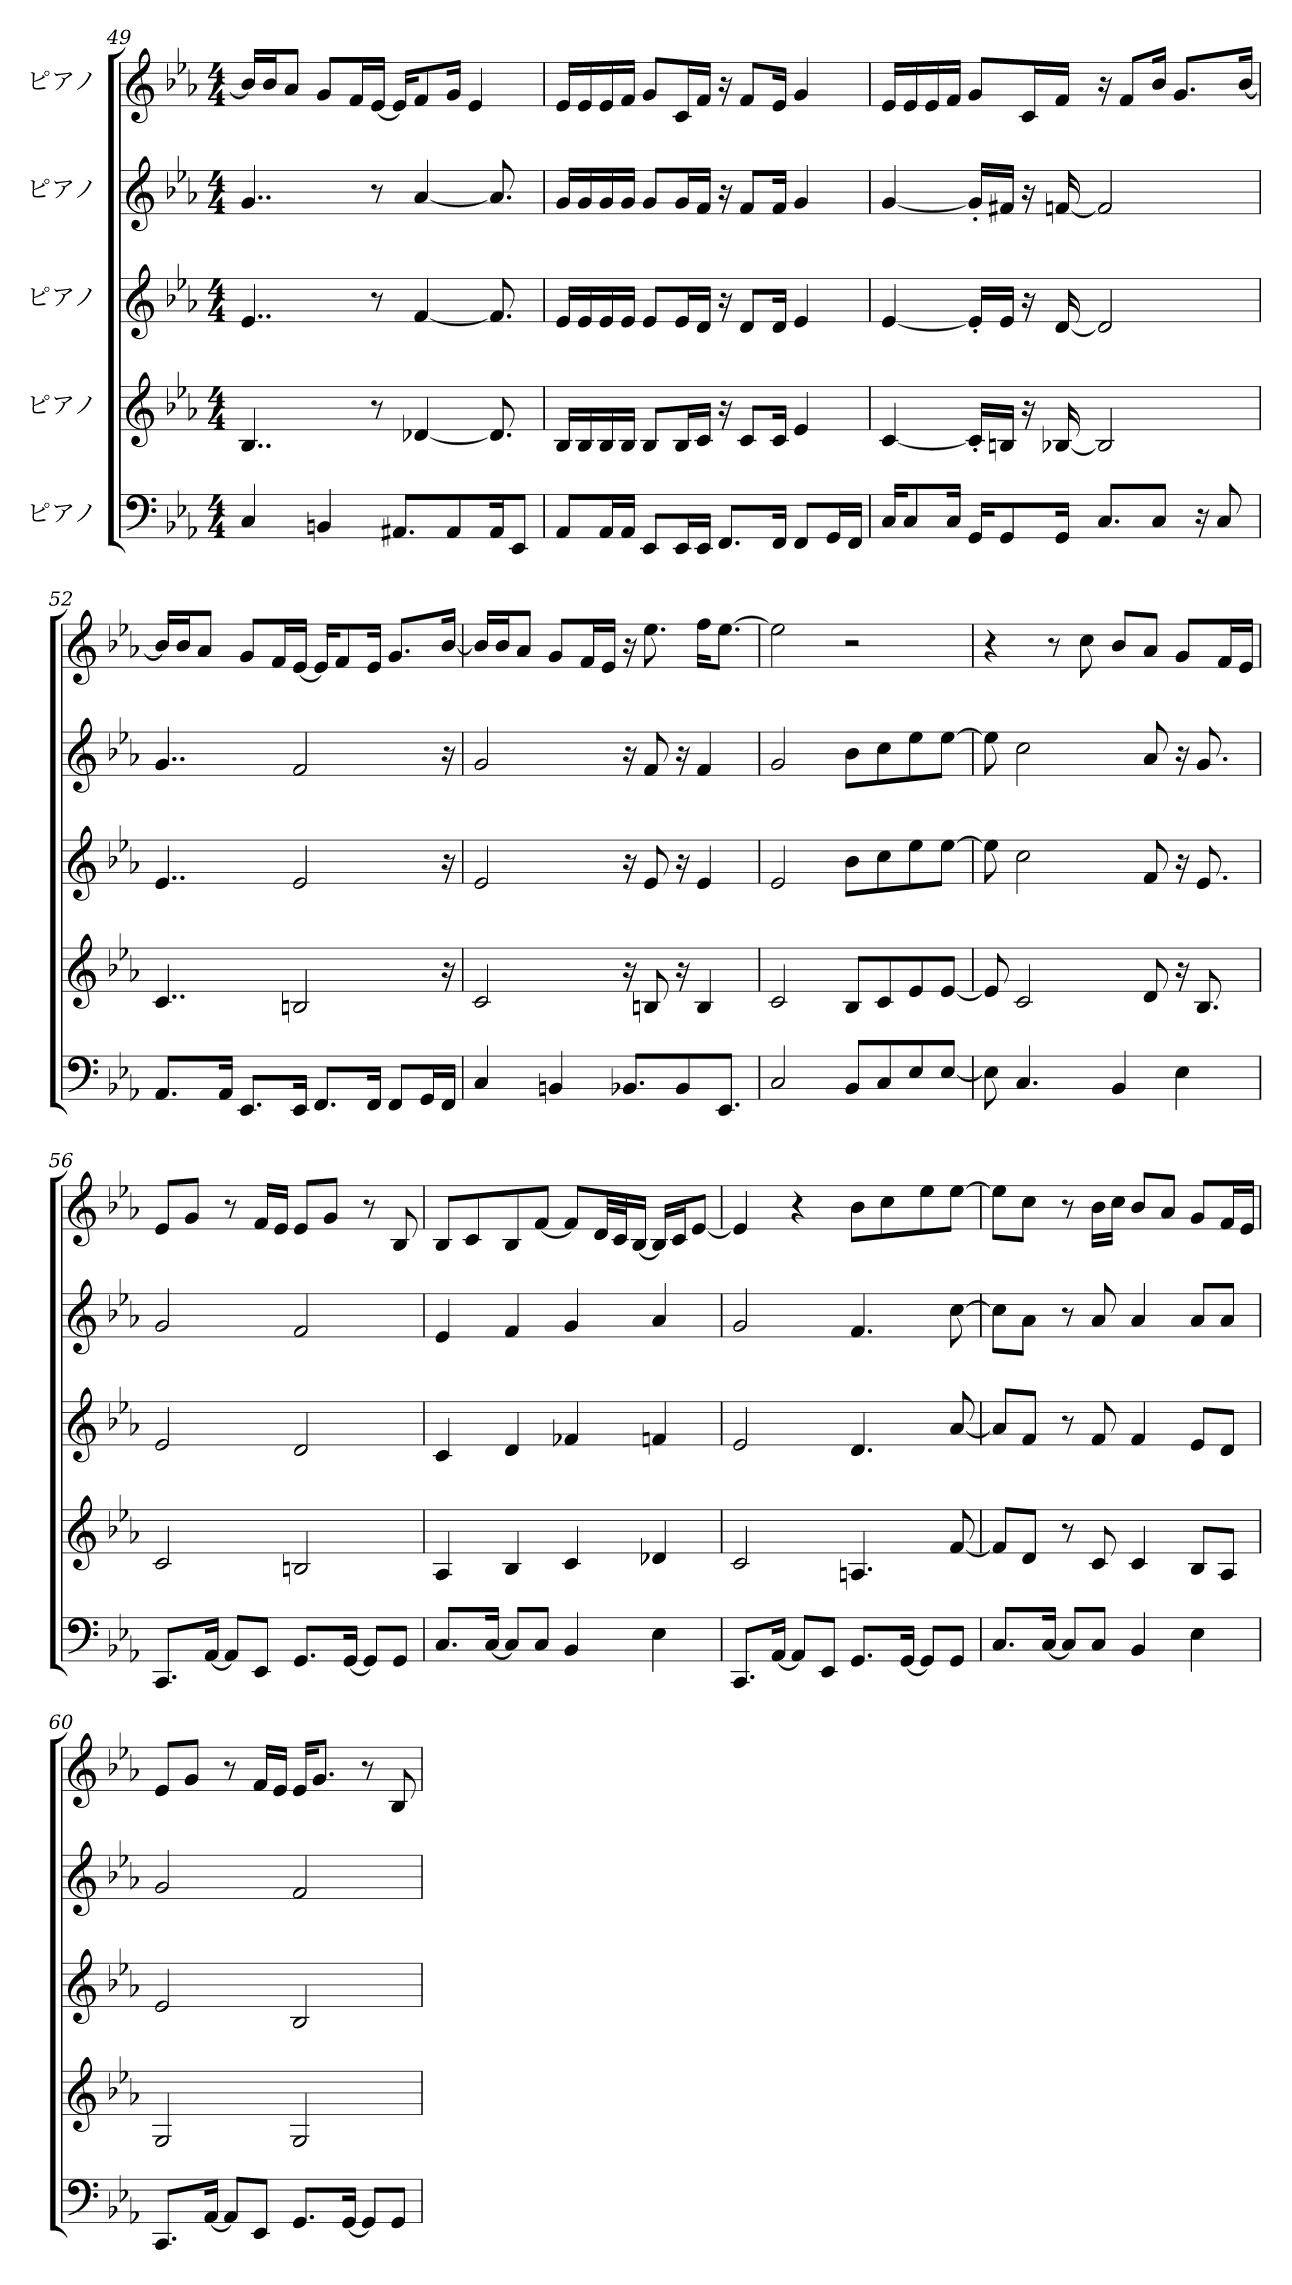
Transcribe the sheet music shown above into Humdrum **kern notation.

**kern	**kern	**kern	**kern	**kern
*part5	*part4	*part3	*part2	*part1
*staff5	*staff4	*staff3	*staff2	*staff1
*I"ピアノ	*I"ピアノ	*I"ピアノ	*I"ピアノ	*I"ピアノ
!!LO:PB:g=z
*clefF4	*clefG2	*clefG2	*clefG2	*clefG2
*k[b-e-a-]	*k[b-e-a-]	*k[b-e-a-]	*k[b-e-a-]	*k[b-e-a-]
*M4/4	*M4/4	*M4/4	*M4/4	*M4/4
=49	=49	=49	=49	=49
4C/	4..B-/	4..e-/	4..g/	16b-/LL]
.	.	.	.	16b-/J
.	.	.	.	8a-/J
4BBn/	.	.	.	8g/L
.	.	.	.	16f/L
.	8r	8r	8r	[16e-/JJ
8.AA#X/L	.	.	.	16e-/KL]
.	[4d-X/	[4f/	[4a-/	8f/
8AA#/	.	.	.	16g/Jk
.	.	.	.	4e-/
16AA#/K	8.d-/]	8.f/]	8.a-/]	.
8EE-/J	.	.	.	.
=50	=50	=50	=50	=50
8AA-/L	16B-/LL	16e-/LL	16g/LL	16e-/LL
.	16B-/	16e-/	16g/	16e-/
16AA-/L	16B-/	16e-/	16g/	16e-/
16AA-/JJ	16B-/JJ	16e-/JJ	16g/JJ	16f/JJ
8EE-/L	8B-/L	8e-/L	8g/L	8g/L
16EE-/L	16B-/L	16e-/L	16g/L	16c/L
16EE-/JJ	16c/JJ	16d/JJ	16f/JJ	16f/JJ
8.FF/L	16r	16r	16r	16r
.	8c/L	8d/L	8f/L	8f/L
16FF/Jk	16c/Jk	16d/Jk	16f/Jk	16e-/Jk
8FF/L	4e-/	4e-/	4g/	4g/
16GG/L	.	.	.	.
16FF/JJ	.	.	.	.
!!LO:LB:g=z
=51	=51	=51	=51	=51
16C/KL	[4c/	[4e-/	[4g/	16e-/LL
8C/	.	.	.	16e-/
.	.	.	.	16e-/
16C/Jk	.	.	.	16f/JJ
16GG/KL	16c'/LL]	16e-'/LL]	16g'/LL]	8g/L
8GG/	16Bn/JJ	16e-/JJ	16f#X/JJ	.
.	16r	16r	16r	16c/L
16GG/Jk	[16B-X/	[16d/	[16fn/	16f/JJ
8.C/L	2B-/]	2d/]	2f/]	16r
.	.	.	.	8f/L
8C/J	.	.	.	16b-/Jk
.	.	.	.	8.g/L
16r	.	.	.	.
8C/	.	.	.	.
.	.	.	.	[16b-/Jk
=52	=52	=52	=52	=52
8.AA-/L	4..c/	4..e-/	4..g/	16b-/LL]
.	.	.	.	16b-/J
.	.	.	.	8a-/J
16AA-/Jk	.	.	.	.
8.EE-/L	.	.	.	8g/L
.	.	.	.	16f/L
16EE-/Jk	2Bn/	2e-/	2f/	[16e-/JJ
8.FF/L	.	.	.	16e-/KL]
.	.	.	.	8f/
16FF/Jk	.	.	.	16e-/Jk
8FF/L	.	.	.	8.g/L
16GG/L	.	.	.	.
16FF/JJ	16r	16r	16r	[16b-/Jk
=53	=53	=53	=53	=53
4C/	2c/	2e-/	2g/	16b-/LL]
.	.	.	.	16b-/J
.	.	.	.	8a-/J
4BBn/	.	.	.	8g/L
.	.	.	.	16f/L
.	.	.	.	16e-/JJ
8.BB-X/L	16r	16r	16r	16r
.	8Bn/	8e-/	8f/	8.ee-\
8BB-/	16r	16r	16r	.
.	4B/	4e-/	4f/	16ff\KL
8.EE-/J	.	.	.	[8.ee-\J
!!LO:PB:g=z
=54	=54	=54	=54	=54
2C/	2c/	2e-/	2g/	2ee-\]
8BB-/L	8B-/L	8b-\L	8b-\L	2r
8C/	8c/	8cc\	8cc\	.
8E-/	8e-/	8ee-\	8ee-\	.
[8E-/J	[8e-/J	[8ee-\J	[8ee-\J	.
=55	=55	=55	=55	=55
8E-\]	8e-/]	8ee-\]	8ee-\]	4r
4.C/	2c/	2cc\	2cc\	.
.	.	.	.	8r
.	.	.	.	8cc\
4BB-/	.	.	.	8b-/L
.	8d/	8f/	8a-/	8a-/J
4E-\	16r	16r	16r	8g/L
.	8.B-/	8.e-/	8.g/	.
.	.	.	.	16f/L
.	.	.	.	16e-/JJ
=56	=56	=56	=56	=56
8.CC/L	2c/	2e-/	2g/	8e-/L
.	.	.	.	8g/J
[16AA-/Jk	.	.	.	.
8AA-/L]	.	.	.	8r
8EE-/J	.	.	.	16f/LL
.	.	.	.	16e-/JJ
8.GG/L	2Bn/	2d/	2f/	8e-/L
.	.	.	.	8g/J
[16GG/Jk	.	.	.	.
8GG/L]	.	.	.	8r
8GG/J	.	.	.	8B-/
=57	=57	=57	=57	=57
8.C/L	4A-/	4c/	4e-/	8B-/L
.	.	.	.	8c/
[16C/Jk	.	.	.	.
8C/L]	4B-/	4d/	4f/	8B-/
8C/J	.	.	.	[8f/J
4BB-/	4c/	4f-X/	4g/	8f/L]
.	.	.	.	32d/LL
.	.	.	.	32c/J
.	.	.	.	[16B-/JJ
4E-\	4d-X/	4fn/	4a-/	16B-/LL]
.	.	.	.	16c/J
.	.	.	.	[8e-/J
!!LO:LB:g=z
=58	=58	=58	=58	=58
8.CC/L	2c/	2e-/	2g/	4e-/]
[16AA-/Jk	.	.	.	.
8AA-/L]	.	.	.	4r
8EE-/J	.	.	.	.
8.GG/L	4.An/	4.d/	4.f/	8b-\L
.	.	.	.	8cc\
[16GG/Jk	.	.	.	.
8GG/L]	.	.	.	8ee-\
8GG/J	[8f/	[8a-/	[8cc\	[8ee-\J
=59	=59	=59	=59	=59
8.C/L	8f/L]	8a-/L]	8cc\L]	8ee-\L]
.	8d/J	8f/J	8a-\J	8cc\J
[16C/Jk	.	.	.	.
8C/L]	8r	8r	8r	8r
8C/J	8c/	8f/	8a-/	16b-\LL
.	.	.	.	16cc\JJ
4BB-/	4c/	4f/	4a-/	8b-/L
.	.	.	.	8a-/J
4E-\	8B-/L	8e-/L	8a-/L	8g/L
.	8A-/J	8d/J	8a-/J	16f/L
.	.	.	.	16e-/JJ
=60	=60	=60	=60	=60
8.CC/L	2G/	2e-/	2g/	8e-/L
.	.	.	.	8g/J
[16AA-/Jk	.	.	.	.
8AA-/L]	.	.	.	8r
8EE-/J	.	.	.	16f/LL
.	.	.	.	16e-/JJ
8.GG/L	2G/	2B-/	2f/	16e-/KL
.	.	.	.	8.g/J
[16GG/Jk	.	.	.	.
8GG/L]	.	.	.	8r
8GG/J	.	.	.	8B-/
=	=	=	=	=
*-	*-	*-	*-	*-
